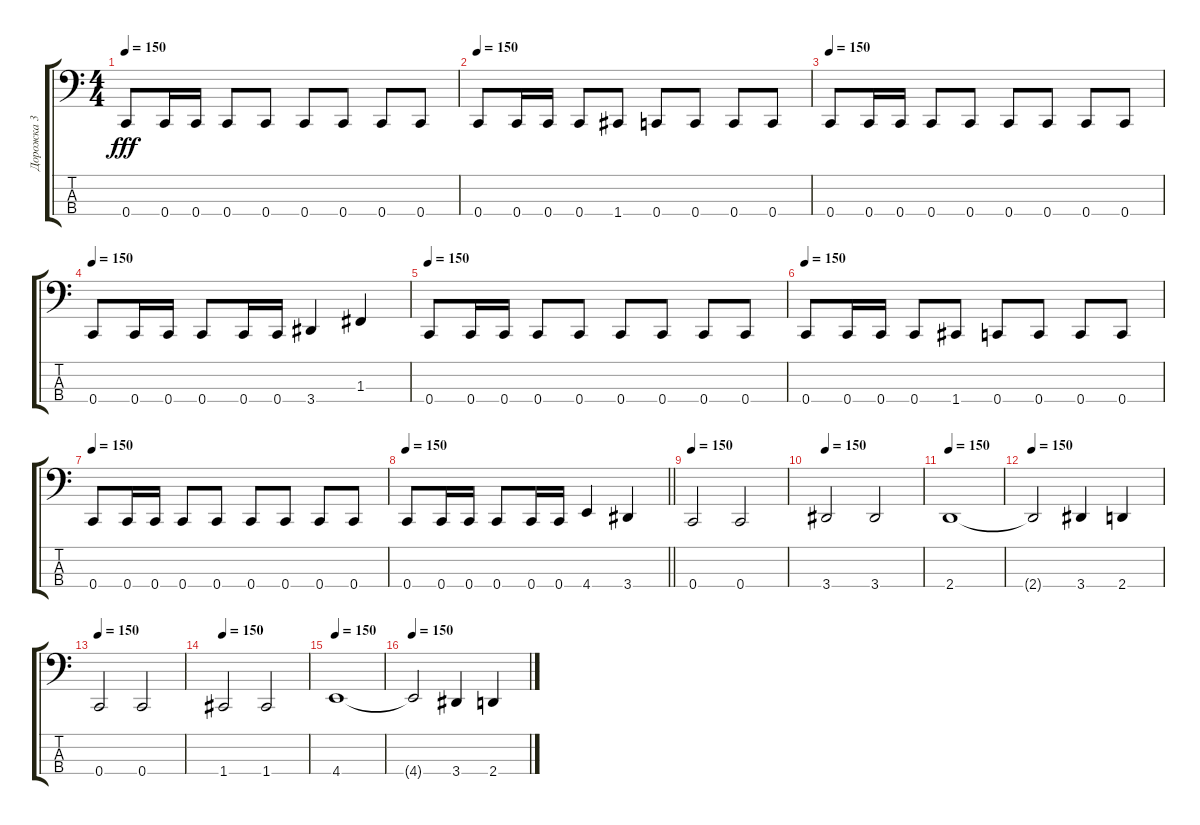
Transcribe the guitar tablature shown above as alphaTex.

\track ("Дорожка 3" "Дорожка 3") {instrument electricbasspick}
\staff {score tabs}
\tuning (Eb2 Bb1 F1 C1) {hide}
\ts (4 4)
\tempo 150
\clef f4
\ks c
0.4.8{dy fff} 0.4.16 0.4.16 0.4.8 0.4.8 0.4.8 0.4.8 0.4.8 0.4.8 |
\tempo 150
0.4.8 0.4.16 0.4.16 0.4.8 1.4.8 0.4.8 0.4.8 0.4.8 0.4.8 |
\tempo 150
0.4.8 0.4.16 0.4.16 0.4.8 0.4.8 0.4.8 0.4.8 0.4.8 0.4.8 |
\tempo 150
0.4.8 0.4.16 0.4.16 0.4.8 0.4.16 0.4.16 3.4.4 1.3.4 |
\tempo 150
0.4.8 0.4.16 0.4.16 0.4.8 0.4.8 0.4.8 0.4.8 0.4.8 0.4.8 |
\tempo 150
0.4.8 0.4.16 0.4.16 0.4.8 1.4.8 0.4.8 0.4.8 0.4.8 0.4.8 |
\tempo 150
0.4.8 0.4.16 0.4.16 0.4.8 0.4.8 0.4.8 0.4.8 0.4.8 0.4.8 |
\tempo 150
\barLineRight lightlight
0.4.8 0.4.16 0.4.16 0.4.8 0.4.16 0.4.16 4.4.4 3.4.4 |
\tempo 150
0.4.2 0.4.2 |
\tempo 150
3.4.2 3.4.2 |
\tempo 150
2.4.1 |
\tempo 150
2.4{t}.2 3.4.4 2.4.4 |
\tempo 150
0.4.2 0.4.2 |
\tempo 150
1.4.2 1.4.2 |
\tempo 150
4.4.1 |
\tempo 150
4.4{t}.2 3.4.4 2.4.4
